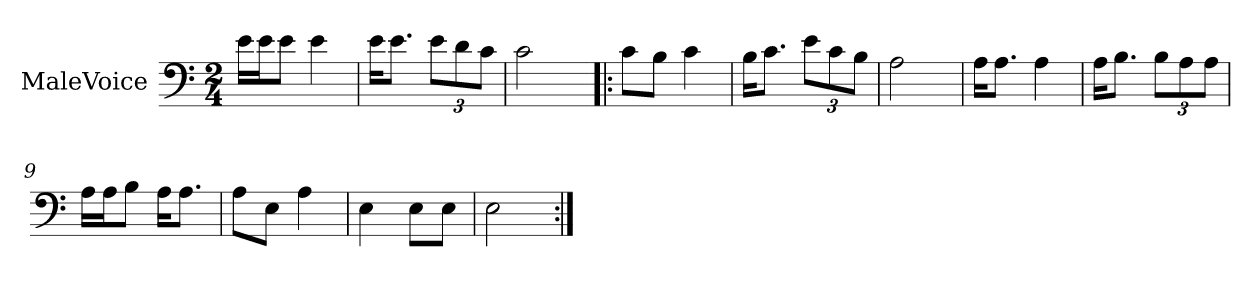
**kern
*part1
*staff1
*I"MaleVoice
*clefF4
*M2/4
*MM84
=
16e\LL
16e\J
8e\J
4e
=2
16e\KL
8.e\J
12e\L
12d\
12c\J
=3
2c
=4!|:
8c\L
8B\J
4c
=5
16B\KL
8.c\J
12e\L
12c\
12B\J
=6
2A
=7
16A\KL
8.A\J
4A
=8
16A\KL
8.B\J
12B\L
12A\
12A\J
=9
16A\LL
16A\J
8B\J
16A\KL
8.A\J
=10
8A\L
8E\J
4A
=11
4E
8E\L
8E\J
=12
2E
=:|!
*-
